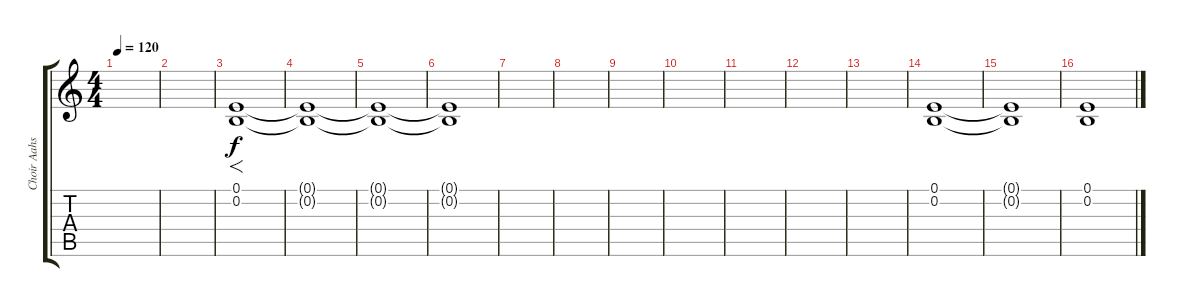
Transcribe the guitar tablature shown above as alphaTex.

\track ("Choir Aahs" "Choir Aahs") {instrument choiraahs}
\staff {score tabs}
\tuning (E4 B3 G3 D3 A2 E2) {hide}
\ts (4 4)
\tempo 120
\clef g2
\ks c
|
|
(0.1 0.2).1{f} |
(0.1{t} 0.2{t}).1 |
(0.1{t} 0.2{t}).1 |
(0.1{t} 0.2{t}).1 |
|
|
|
|
|
|
|
(0.1 0.2).1 |
(0.1{t} 0.2{t}).1 |
(0.1 0.2).1
